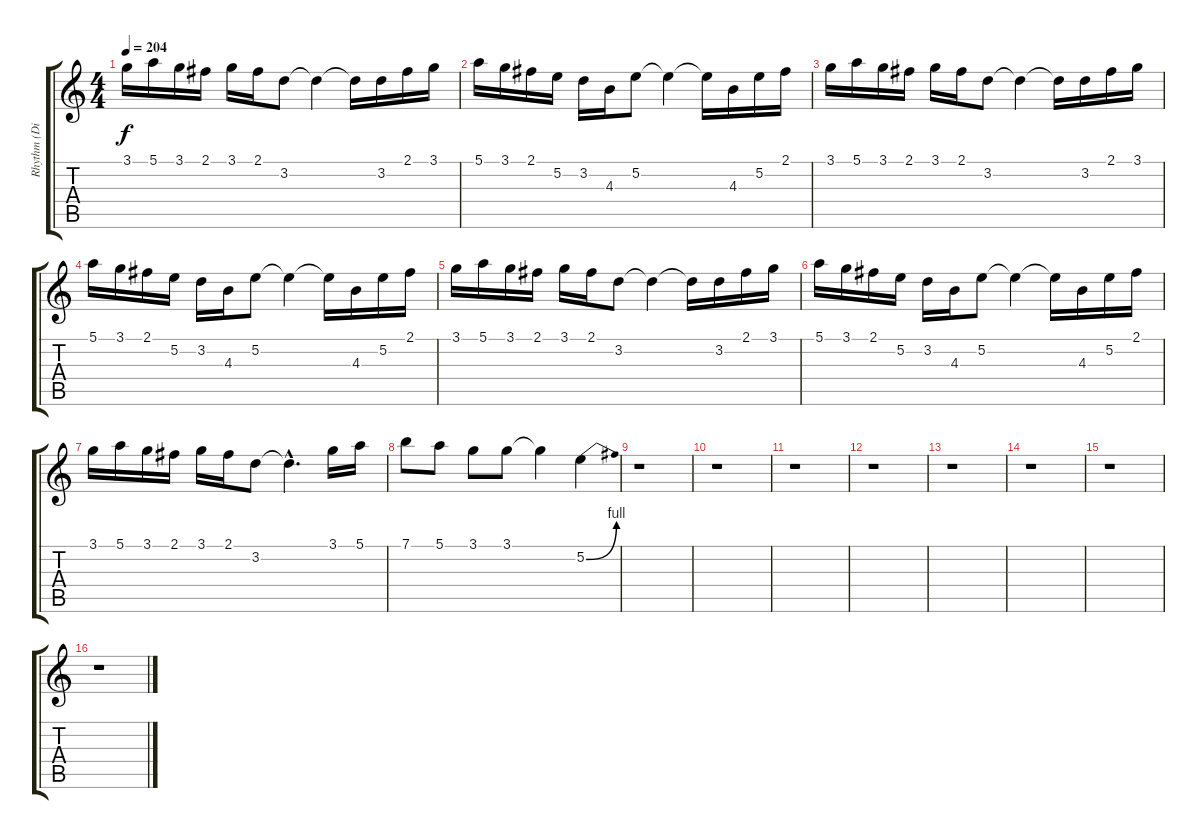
\track ("Rhythm (Distortion)" "Rhythm (Di") {instrument distortionguitar}
\staff {score tabs}
\tuning (E4 B3 G3 D3 A2 E2) {hide}
\ts (4 4)
\tempo 204
\clef g2
\ks c
3.1.16{dy f} 5.1.16 3.1.16 2.1.16 3.1.16 2.1.16 3.2.8 3.2{t}.4 3.2{t}.16 3.2.16 2.1.16 3.1.16 |
5.1.16 3.1.16 2.1.16 5.2.16 3.2.16 4.3.16 5.2.8 5.2{t}.4 5.2{t}.16 4.3.16 5.2.16 2.1.16 |
3.1.16 5.1.16 3.1.16 2.1.16 3.1.16 2.1.16 3.2.8 3.2{t}.4 3.2{t}.16 3.2.16 2.1.16 3.1.16 |
5.1.16 3.1.16 2.1.16 5.2.16 3.2.16 4.3.16 5.2.8 5.2{t}.4 5.2{t}.16 4.3.16 5.2.16 2.1.16 |
3.1.16 5.1.16 3.1.16 2.1.16 3.1.16 2.1.16 3.2.8 3.2{t}.4 3.2{t}.16 3.2.16 2.1.16 3.1.16 |
5.1.16 3.1.16 2.1.16 5.2.16 3.2.16 4.3.16 5.2.8 5.2{t}.4 5.2{t}.16 4.3.16 5.2.16 2.1.16 |
3.1.16 5.1.16 3.1.16 2.1.16 3.1.16 2.1.16 3.2.8 3.2{hac t}.4{d} 3.1.16 5.1.16 |
7.1.8 5.1.8 3.1.8 3.1.8 3.1{t}.4 5.2{be (bend 0 0 60 4)}.4 |
r.1 |
r.1 |
r.1 |
r.1 |
r.1 |
r.1 |
r.1 |
r.1
